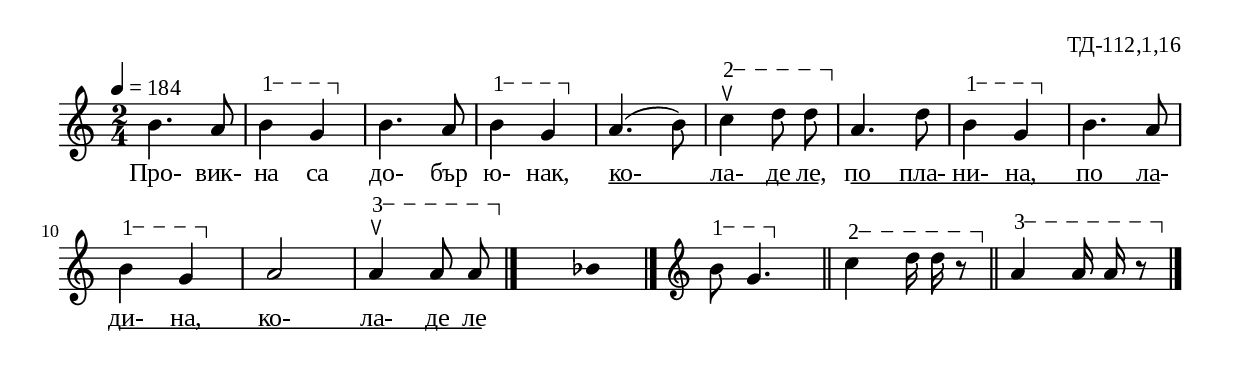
%{
td_112_1_16
%}

\include "td-preamble.ly"

\score {
\relative c'' {
\tempo 4 = 184
\time 2/4
b4. a8 | 
\varA
b4\startTextSpan g\stopTextSpan | 
b4. a8 | 
\varA
b4\startTextSpan g\stopTextSpan | 
a4.( b8) | 
\varB
c4\startTextSpan^\ltoe d8 d\stopTextSpan\noBeam |
a4. d8 |
\varA
b4\startTextSpan g\stopTextSpan | 
b4. a8 | 
\varA
b4\startTextSpan g\stopTextSpan | 
a2 | 
\varC
a4\startTextSpan^\ltoe a8 a\stopTextSpan\noBeam
 \bar "|." 
s4 \fixB bes \fixC
  \bar "|." 
\endm
\varA
b8\startTextSpan g4.\stopTextSpan \bar "||"
\varB
c4\startTextSpan d16 d\noBeam r8\stopTextSpan \bar "||"
\varC
a4\startTextSpan a16 a\noBeam r8\stopTextSpan
 \bar "|."   
}
\addlyrics { Про- вик- на са до- бър ю- нак, 
ко- \startTextSpan ла- де ле, \stopTextSpan
по \startTextSpan пла- ни- на, по ла- \stopTextSpan 
ди- \startTextSpan на, ко- ла- де ле \stopTextSpan }
%
\layout {
%   \context { 
%	    \Staff \remove "Time_signature_engraver" } 
  indent = #0
  line-width = 190\mm
  ragged-right=##f
\context {
      \Lyrics
      \consists "Text_spanner_engraver"
      \override TextSpanner #'direction = #DOWN
      \override TextSpanner #'style = #'line    
      \override TextSpanner #'outside-staff-priority = ##f
      \override TextSpanner #'padding = #0.2 % sets the distance of the line from the lyrics
      \override TextSpanner #'bound-details =
      #`((left . ((Y . 0)
                  (padding . 0)
                  (attach-dir . ,LEFT)))
         (left-broken . ((end-on-note . #t)))
         (right . ((Y . 0)
                   (padding . 0)
                   (attach-dir . ,RIGHT))))
    }

}
%
\midi { 
	\context {
		\Score tempoWholesPerMinute = #(ly:make-moment 184 4)
		}
	}
}
%
\header{
  opus = "ТД-112,1,16"
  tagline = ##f
}


